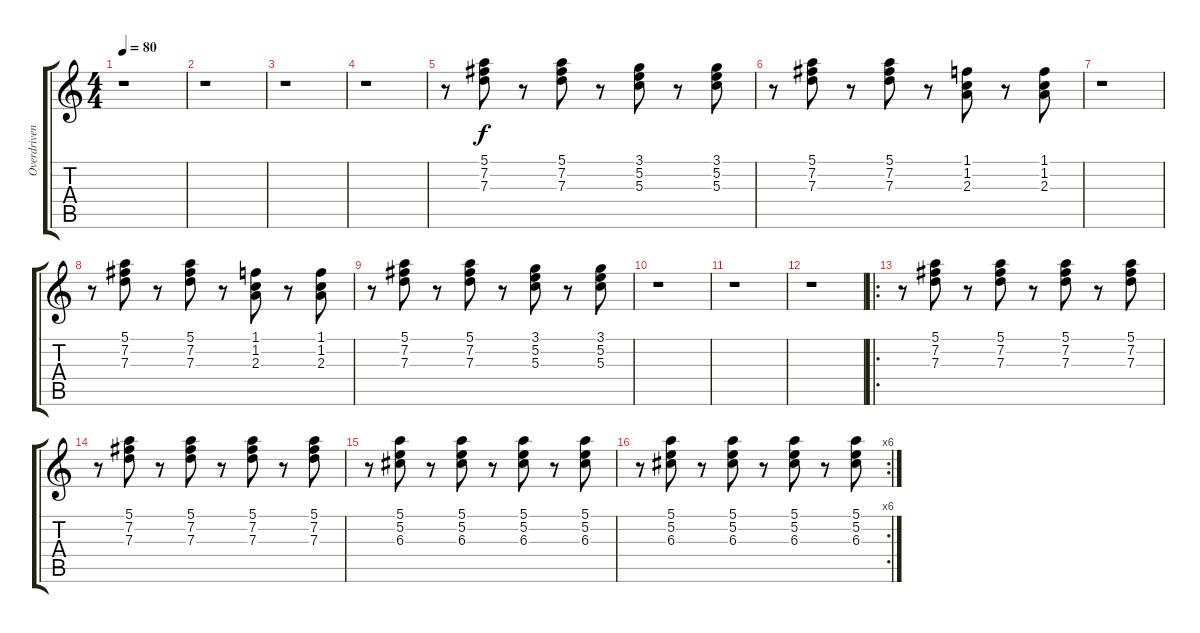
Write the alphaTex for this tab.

\track ("Overdriven Guitar" "Overdriven") {instrument overdrivenguitar}
\staff {score tabs}
\tuning (E4 B3 G3 D3 A2 E2) {hide}
\ts (4 4)
\tempo 80
\clef g2
\ks c
r.1{dy f} |
r.1 |
r.1 |
r.1 |
r.8 (5.1 7.2 7.3).8 r.8 (5.1 7.2 7.3).8 r.8 (3.1 5.2 5.3).8 r.8 (3.1 5.2 5.3).8 |
r.8 (5.1 7.2 7.3).8 r.8 (5.1 7.2 7.3).8 r.8 (1.1 1.2 2.3).8 r.8 (1.1 1.2 2.3).8 |
r.1 |
r.8 (5.1 7.2 7.3).8 r.8 (5.1 7.2 7.3).8 r.8 (1.1 1.2 2.3).8 r.8 (1.1 1.2 2.3).8 |
r.8 (5.1 7.2 7.3).8 r.8 (5.1 7.2 7.3).8 r.8 (3.1 5.2 5.3).8 r.8 (3.1 5.2 5.3).8 |
r.1 |
r.1 |
r.1 |
\ro
r.8 (5.1 7.2 7.3).8 r.8 (5.1 7.2 7.3).8 r.8 (5.1 7.2 7.3).8 r.8 (5.1 7.2 7.3).8 |
r.8 (5.1 7.2 7.3).8 r.8 (5.1 7.2 7.3).8 r.8 (5.1 7.2 7.3).8 r.8 (5.1 7.2 7.3).8 |
r.8 (5.1 5.2 6.3).8 r.8 (5.1 5.2 6.3).8 r.8 (5.1 5.2 6.3).8 r.8 (5.1 5.2 6.3).8 |
\rc 6
r.8 (5.1 5.2 6.3).8 r.8 (5.1 5.2 6.3).8 r.8 (5.1 5.2 6.3).8 r.8 (5.1 5.2 6.3).8
